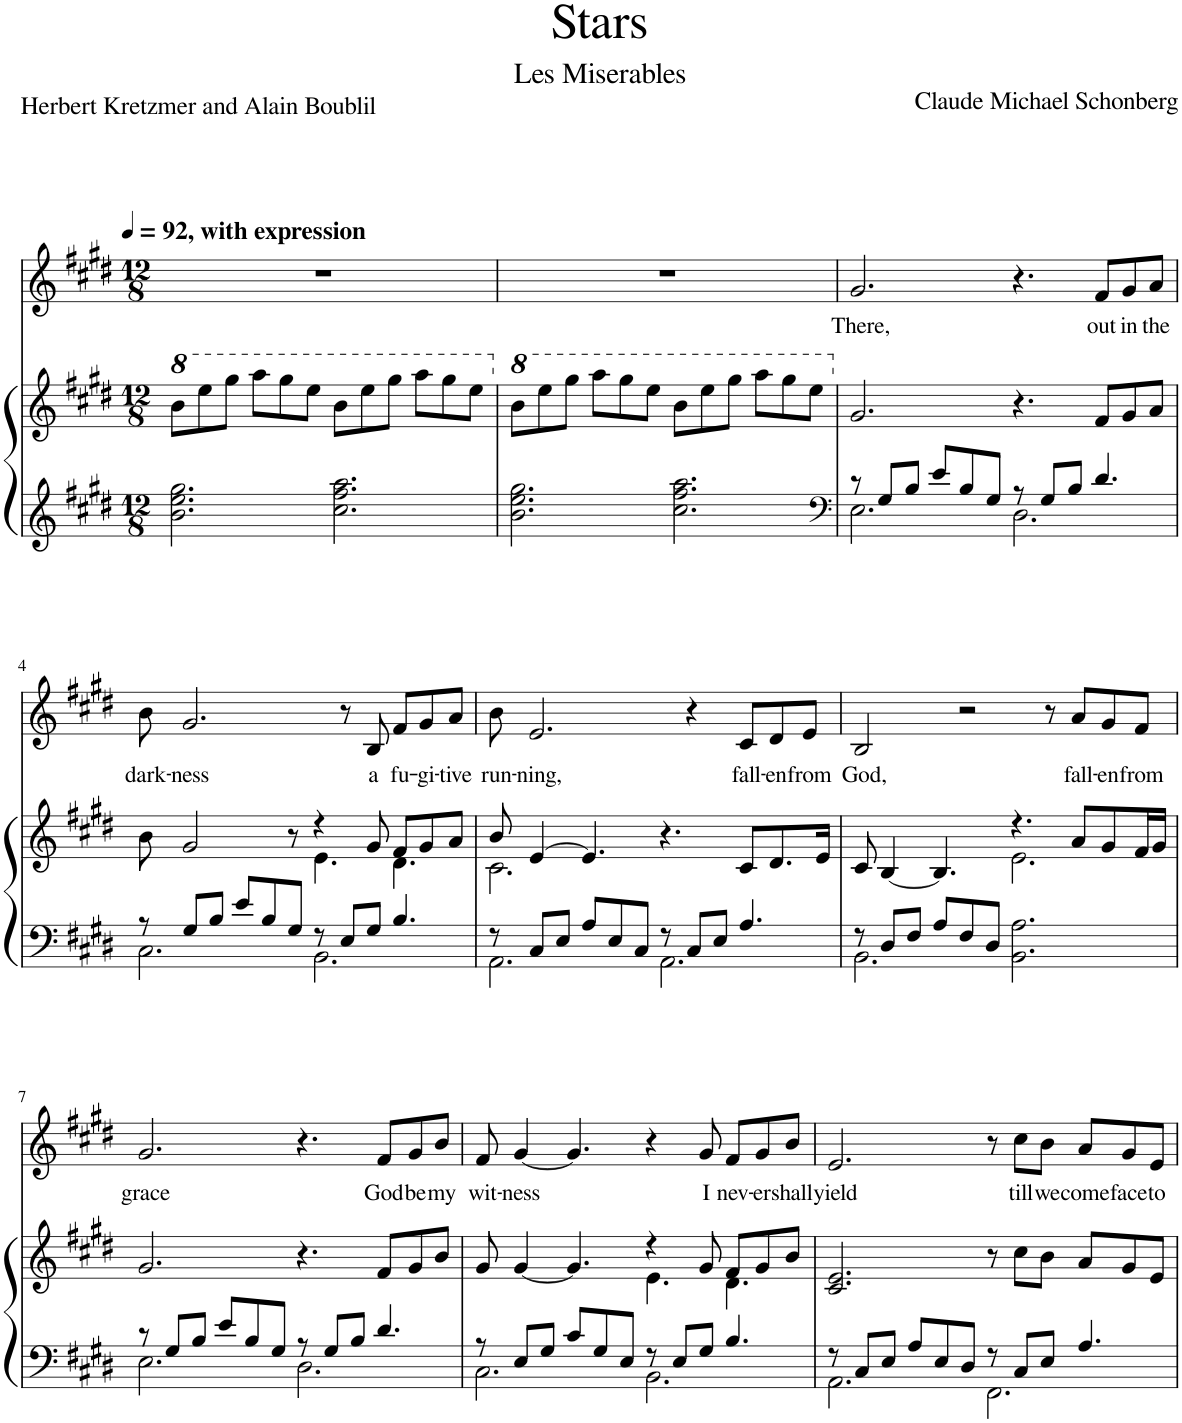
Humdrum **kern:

**kern	**kern	**kern	**text
*part2	*part2	*part1	*part1
*staff3	*staff2	*staff1	*staff1
*I"Piano	*	*I"Voice	*
*I'Pno	*	*	*
*clefG2	*clefG2	*clefG2	*
*k[f#c#g#d#]	*k[f#c#g#d#]	*k[f#c#g#d#]	*
*M12/8	*M12/8	*M12/8	*
*MM92	*MM92	*MM92	*
*	*8va	*	*
=1	=1	=1	=1
!	!	!LO:TX:a:B:t=, with expression	!
2.b\ 2.ee\ 2.gg#\	8bb\L	1.r	.
.	8eee\	.	.
.	8ggg#\J	.	.
.	8aaa\L	.	.
.	8ggg#\	.	.
.	8eee\J	.	.
2.cc#\ 2.ff#\ 2.aa\	8bb\L	.	.
.	8eee\	.	.
.	8ggg#\J	.	.
.	8aaa\L	.	.
.	8ggg#\	.	.
.	8eee\J	.	.
=2	=2	=2	=2
*	*X8va	*	*
*	*8va	*	*
2.b\ 2.ee\ 2.gg#\	8bb\L	1.r	.
.	8eee\	.	.
.	8ggg#\J	.	.
.	8aaa\L	.	.
.	8ggg#\	.	.
.	8eee\J	.	.
2.cc#\ 2.ff#\ 2.aa\	8bb\L	.	.
.	8eee\	.	.
.	8ggg#\J	.	.
.	8aaa\L	.	.
.	8ggg#\	.	.
.	8eee\J	.	.
=3	=3	=3	=3
*clefF4	*	*	*
*^	*	*	*
*	*	*X8va	*	*
!	!	!	!	!LO:LY:b
8r	2.E\	2.g#/	2.g#/	There,
8G#/L	.	.	.	.
8B/J	.	.	.	.
8e/L	.	.	.	.
8B/	.	.	.	.
8G#/J	.	.	.	.
8r	2.D#\	4.r	4.r	.
8G#/L	.	.	.	.
8B/J	.	.	.	.
!	!	!	!	!LO:LY:b
4.d#/	.	8f#/L	8f#/L	out
!	!	!	!	!LO:LY:b
.	.	8g#/	8g#/	in
!	!	!	!	!LO:LY:b
.	.	8a/J	8a/J	the
!!LO:LB:g=z
=4	=4	=4	=4	=4
*	*	*^	*	*
!	!	!	!	!	!LO:LY:b
8r	2.C#\	8b\	2.ryy	8b\	dark-
!	!	!	!	!	!LO:LY:b
8G#/L	.	2g#/	.	2.g#/	ness
8B/J	.	.	.	.	.
8e/L	.	.	.	.	.
8B/	.	.	.	.	.
8G#/J	.	8r	.	.	.
8r	2.BB\	4r	4.e\	.	.
8E/L	.	.	.	8r	.
!	!	!	!	!	!LO:LY:b
8G#/J	.	8g#/	.	8B/	a
!	!	!	!	!	!LO:LY:b
4.B/	.	8f#/L	4.d#\	8f#/L	fu-
!	!	!	!	!	!LO:LY:b
.	.	8g#/	.	8g#/	-gi-
!	!	!	!	!	!LO:LY:b
.	.	8a/J	.	8a/J	-tive
=5	=5	=5	=5	=5	=5
!	!	!	!	!	!LO:LY:b
8r	2.AA\	8b/	2.c#\	8b\	run-
!	!	!	!	!	!LO:LY:b
8C#/L	.	[4e/	.	2.e/	-ning,
8E/J	.	.	.	.	.
8A/L	.	4.e/]	.	.	.
8E/	.	.	.	.	.
8C#/J	.	.	.	.	.
8r	2.AA\	4.r	2.ryy	.	.
8C#/L	.	.	.	4r	.
8E/J	.	.	.	.	.
!	!	!	!	!	!LO:LY:b
4.A/	.	8c#/L	.	8c#/L	fall-
!	!	!	!	!	!LO:LY:b
.	.	8.d#/	.	8d#/	-en
!	!	!	!	!	!LO:LY:b
.	.	.	.	8e/J	from
.	.	16e/Jk	.	.	.
=6	=6	=6	=6	=6	=6
!	!	!	!	!	!LO:LY:b
8r	2.BB\	8c#/	2.ryy	2B/	God,
8D#/L	.	[4B/	.	.	.
8F#/J	.	.	.	.	.
8A/L	.	4.B/]	.	.	.
8F#/	.	.	.	2r	.
8D#/J	.	.	.	.	.
2.BB\ 2.A\	2.ryy	4.r	2.e\	.	.
.	.	.	.	8r	.
!	!	!	!	!	!LO:LY:b
.	.	8a/L	.	8a/L	-fall-
!	!	!	!	!	!LO:LY:b
.	.	8g#/	.	8g#/	-en
!	!	!	!	!	!LO:LY:b
.	.	16f#/L	.	8f#/J	from
.	.	16g#/JJ	.	.	.
*	*	*v	*v	*	*
!!LO:LB:g=z
=7	=7	=7	=7	=7
!	!	!	!	!LO:LY:b
8r	2.E\	2.g#/	2.g#/	grace
8G#/L	.	.	.	.
8B/J	.	.	.	.
8e/L	.	.	.	.
8B/	.	.	.	.
8G#/J	.	.	.	.
8r	2.D#\	4.r	4.r	.
8G#/L	.	.	.	.
8B/J	.	.	.	.
!	!	!	!	!LO:LY:b
4.d#/	.	8f#/L	8f#/L	God
!	!	!	!	!LO:LY:b
.	.	8g#/	8g#/	be
!	!	!	!	!LO:LY:b
.	.	8b/J	8b/J	my
=8	=8	=8	=8	=8
*	*	*^	*	*
!	!	!	!	!	!LO:LY:b
8r	2.C#\	8g#/	2.ryy	8f#/	wit-
!	!	!	!	!	!LO:LY:b
8E/L	.	[4g#/	.	[4g#/	-ness
8G#/J	.	.	.	.	.
8c#/L	.	4.g#/]	.	4.g#/]	.
8G#/	.	.	.	.	.
8E/J	.	.	.	.	.
8r	2.BB\	4r	4.e\	4r	.
8E/L	.	.	.	.	.
!	!	!	!	!	!LO:LY:b
8G#/J	.	8g#/	.	8g#/	I
!	!	!	!	!	!LO:LY:b
4.B/	.	8f#/L	4.d#\	8f#/L	nev-
!	!	!	!	!	!LO:LY:b
.	.	8g#/	.	8g#/	-er
!	!	!	!	!	!LO:LY:b
.	.	8b/J	.	8b/J	shall
*	*	*v	*v	*	*
=9	=9	=9	=9	=9
!	!	!	!	!LO:LY:b
8r	2.AA\	2.c#/ 2.e/	2.e/	yield
8C#/L	.	.	.	.
8E/J	.	.	.	.
8A/L	.	.	.	.
8E/	.	.	.	.
8D#/J	.	.	.	.
8r	2.FF#\	8r	8r	.
!	!	!	!	!LO:LY:b
8C#/L	.	8cc#\L	8cc#\L	till
!	!	!	!	!LO:LY:b
8E/J	.	8b\J	8b\J	we
!	!	!	!	!LO:LY:b
4.A/	.	8a/L	8a/L	come
!	!	!	!	!LO:LY:b
.	.	8g#/	8g#/	face
!	!	!	!	!LO:LY:b
.	.	8e/J	8e/J	to
*v	*v	*	*	*
=	=	=	=
*-	*-	*-	*-
